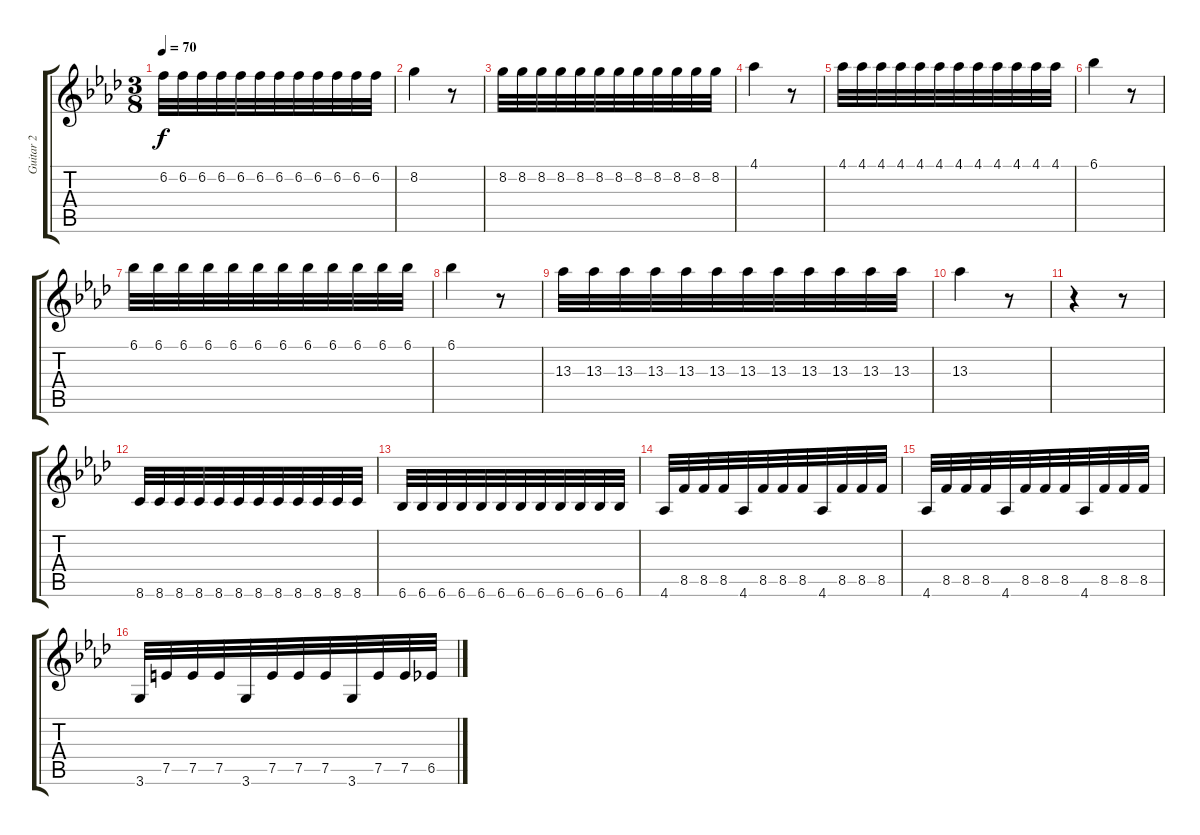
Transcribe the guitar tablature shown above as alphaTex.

\track ("Guitar 2" "Guitar 2") {instrument distortionguitar}
\staff {score tabs}
\tuning (E4 B3 G3 D3 A2 E2) {hide}
\ts (3 8)
\tempo 70
\clef g2
\ks ab
6.2.32{dy f} 6.2.32 6.2.32 6.2.32 6.2.32 6.2.32 6.2.32 6.2.32 6.2.32 6.2.32 6.2.32 6.2.32 |
8.2.4 r.8 |
8.2.32 8.2.32 8.2.32 8.2.32 8.2.32 8.2.32 8.2.32 8.2.32 8.2.32 8.2.32 8.2.32 8.2.32 |
4.1.4 r.8 |
4.1.32 4.1.32 4.1.32 4.1.32 4.1.32 4.1.32 4.1.32 4.1.32 4.1.32 4.1.32 4.1.32 4.1.32 |
6.1.4 r.8 |
6.1.32 6.1.32 6.1.32 6.1.32 6.1.32 6.1.32 6.1.32 6.1.32 6.1.32 6.1.32 6.1.32 6.1.32 |
6.1.4 r.8 |
13.3.32 13.3.32 13.3.32 13.3.32 13.3.32 13.3.32 13.3.32 13.3.32 13.3.32 13.3.32 13.3.32 13.3.32 |
13.3.4 r.8 |
r.4 r.8 |
8.6.32 8.6.32 8.6.32 8.6.32 8.6.32 8.6.32 8.6.32 8.6.32 8.6.32 8.6.32 8.6.32 8.6.32 |
6.6.32 6.6.32 6.6.32 6.6.32 6.6.32 6.6.32 6.6.32 6.6.32 6.6.32 6.6.32 6.6.32 6.6.32 |
4.6.32 8.5.32 8.5.32 8.5.32 4.6.32 8.5.32 8.5.32 8.5.32 4.6.32 8.5.32 8.5.32 8.5.32 |
4.6.32 8.5.32 8.5.32 8.5.32 4.6.32 8.5.32 8.5.32 8.5.32 4.6.32 8.5.32 8.5.32 8.5.32 |
3.6.32 7.5.32 7.5.32 7.5.32 3.6.32 7.5.32 7.5.32 7.5.32 3.6.32 7.5.32 7.5.32 6.5.32
